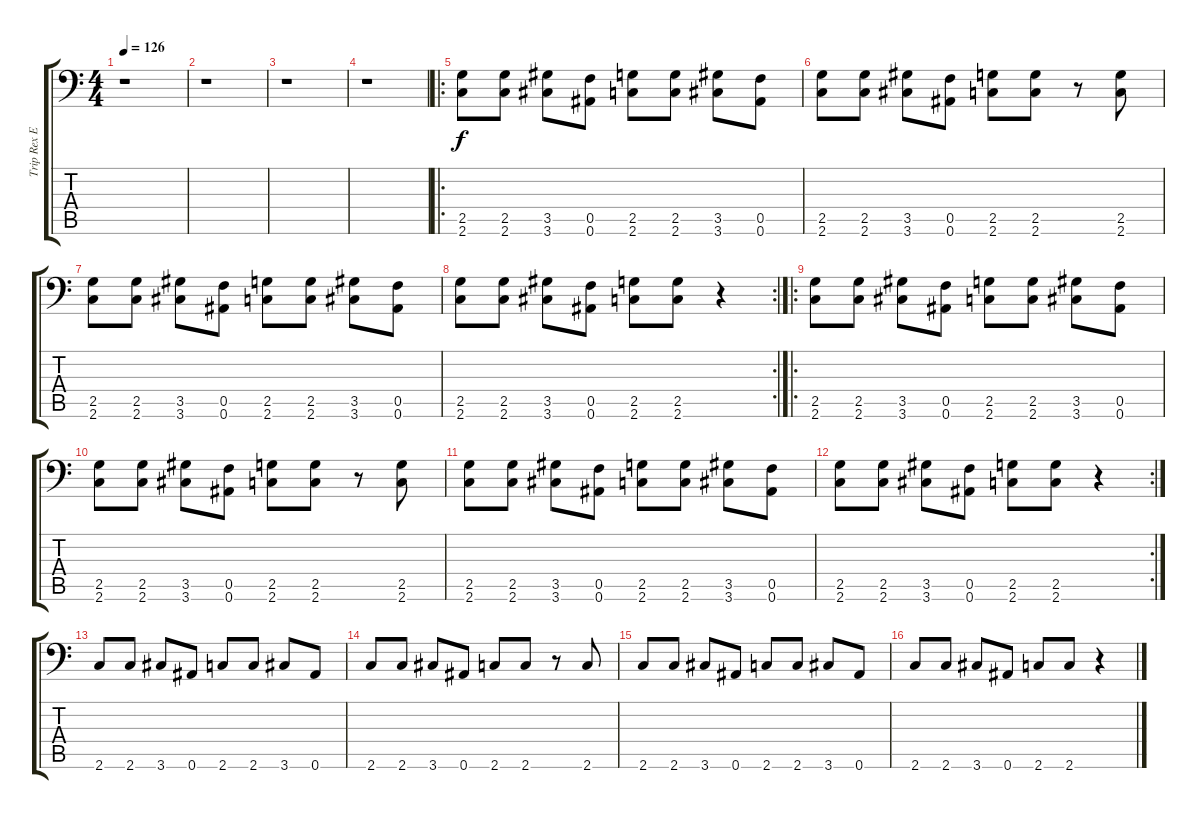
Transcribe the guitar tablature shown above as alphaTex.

\track ("Trip Rex Eisen" "Trip Rex E") {instrument distortionguitar}
\staff {score tabs}
\tuning (C4 G3 Eb3 Bb2 F2 Bb1) {hide}
\ts (4 4)
\tempo 126
\clef f4
\ks c
r.1{dy f instrument distortionguitar} |
r.1 |
r.1 |
r.1 |
\ro
(2.5 2.6).8 (2.5 2.6).8 (3.5 3.6).8 (0.5 0.6).8 (2.5 2.6).8 (2.5 2.6).8 (3.5 3.6).8 (0.5 0.6).8 |
(2.5 2.6).8 (2.5 2.6).8 (3.5 3.6).8 (0.5 0.6).8 (2.5 2.6).8 (2.5 2.6).8 r.8 (2.5 2.6).8 |
(2.5 2.6).8 (2.5 2.6).8 (3.5 3.6).8 (0.5 0.6).8 (2.5 2.6).8 (2.5 2.6).8 (3.5 3.6).8 (0.5 0.6).8 |
\rc 2
(2.5 2.6).8 (2.5 2.6).8 (3.5 3.6).8 (0.5 0.6).8 (2.5 2.6).8 (2.5 2.6).8 r.4 |
\ro
(2.5 2.6).8 (2.5 2.6).8 (3.5 3.6).8 (0.5 0.6).8 (2.5 2.6).8 (2.5 2.6).8 (3.5 3.6).8 (0.5 0.6).8 |
(2.5 2.6).8 (2.5 2.6).8 (3.5 3.6).8 (0.5 0.6).8 (2.5 2.6).8 (2.5 2.6).8 r.8 (2.5 2.6).8 |
(2.5 2.6).8 (2.5 2.6).8 (3.5 3.6).8 (0.5 0.6).8 (2.5 2.6).8 (2.5 2.6).8 (3.5 3.6).8 (0.5 0.6).8 |
\rc 2
(2.5 2.6).8 (2.5 2.6).8 (3.5 3.6).8 (0.5 0.6).8 (2.5 2.6).8 (2.5 2.6).8 r.4 |
2.6.8 2.6.8 3.6.8 0.6.8 2.6.8 2.6.8 3.6.8 0.6.8 |
2.6.8 2.6.8 3.6.8 0.6.8 2.6.8 2.6.8 r.8 2.6.8 |
2.6.8 2.6.8 3.6.8 0.6.8 2.6.8 2.6.8 3.6.8 0.6.8 |
2.6.8 2.6.8 3.6.8 0.6.8 2.6.8 2.6.8 r.4
